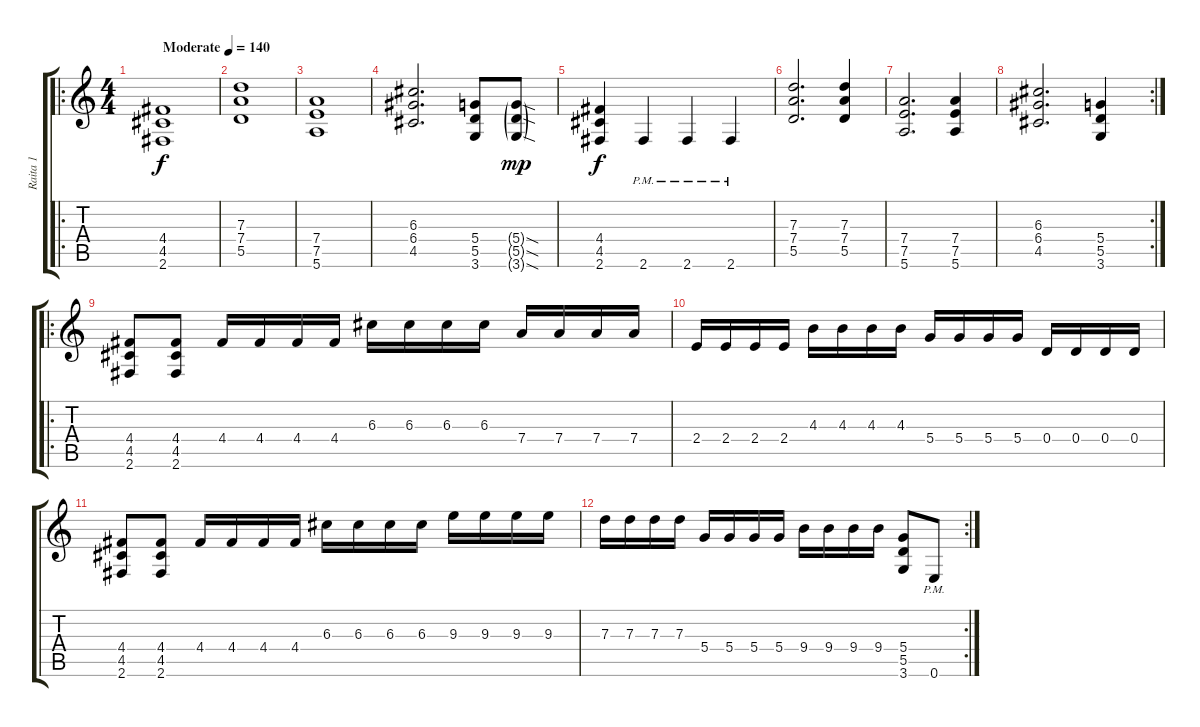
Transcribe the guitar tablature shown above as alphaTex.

\track ("Raita 1" "Raita 1") {instrument distortionguitar}
\staff {score tabs}
\tuning (E4 B3 G3 D3 A2 E2) {hide}
\ro
\ts (4 4)
\tempo (140 "Moderate")
\clef g2
\ks c
(4.4 4.5 2.6).1{dy f instrument distortionguitar} |
(7.3 7.4 5.5).1 |
(7.4 7.5 5.6).1 |
(6.3 6.4 4.5).2{d} (5.4 5.5 3.6).8 (5.4{sod g} 5.5{sod g} 3.6{sod g}).8{dy mp} |
(4.4 4.5 2.6).4{dy f} 2.6{pm}.4 2.6{pm}.4 2.6{pm}.4 |
(7.3 7.4 5.5).2{d} (7.3 7.4 5.5).4 |
(7.4 7.5 5.6).2{d} (7.4 7.5 5.6).4 |
\rc 2
(6.3 6.4 4.5).2{d} (5.4 5.5 3.6).4 |
\ro
(4.4 4.5 2.6).8 (4.4 4.5 2.6).8 4.4.16 4.4.16 4.4.16 4.4.16 6.3.16 6.3.16 6.3.16 6.3.16 7.4.16 7.4.16 7.4.16 7.4.16 |
2.4.16 2.4.16 2.4.16 2.4.16 4.3.16 4.3.16 4.3.16 4.3.16 5.4.16 5.4.16 5.4.16 5.4.16 0.4.16 0.4.16 0.4.16 0.4.16 |
(4.4 4.5 2.6).8 (4.4 4.5 2.6).8 4.4.16 4.4.16 4.4.16 4.4.16 6.3.16 6.3.16 6.3.16 6.3.16 9.3.16 9.3.16 9.3.16 9.3.16 |
\rc 2
7.3.16 7.3.16 7.3.16 7.3.16 5.4.16 5.4.16 5.4.16 5.4.16 9.4.16 9.4.16 9.4.16 9.4.16 (5.4 5.5 3.6).8 0.6{pm}.8
